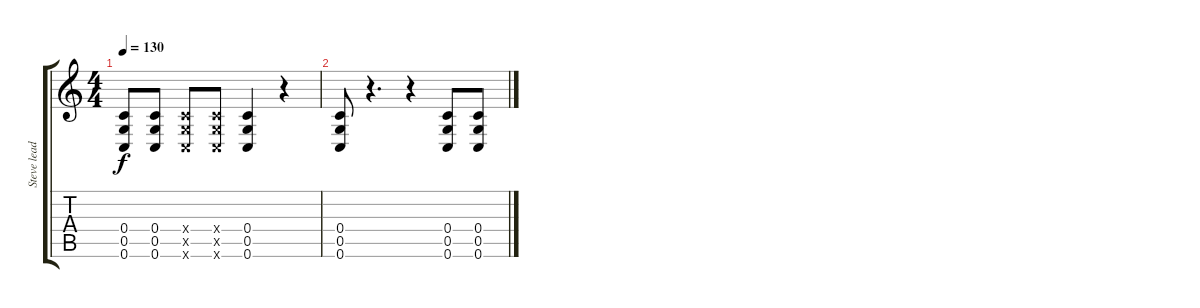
\track ("Steve lead" "Steve lead") {instrument distortionguitar}
\staff {score tabs}
\tuning (D4 A3 F3 C3 G2 C2) {hide}
\ts (4 4)
\tempo 130
\clef g2
\ks c
(0.4 0.5 0.6).8{dy f} (0.4 0.5 0.6).8 (0.4{x} 0.5{x} 0.6{x}).8 (0.4{x} 0.5{x} 0.6{x}).8 (0.4 0.5 0.6).4 r.4 |
(0.4 0.5 0.6).8 r.4{d} r.4 (0.4 0.5 0.6).8 (0.4 0.5 0.6).8
